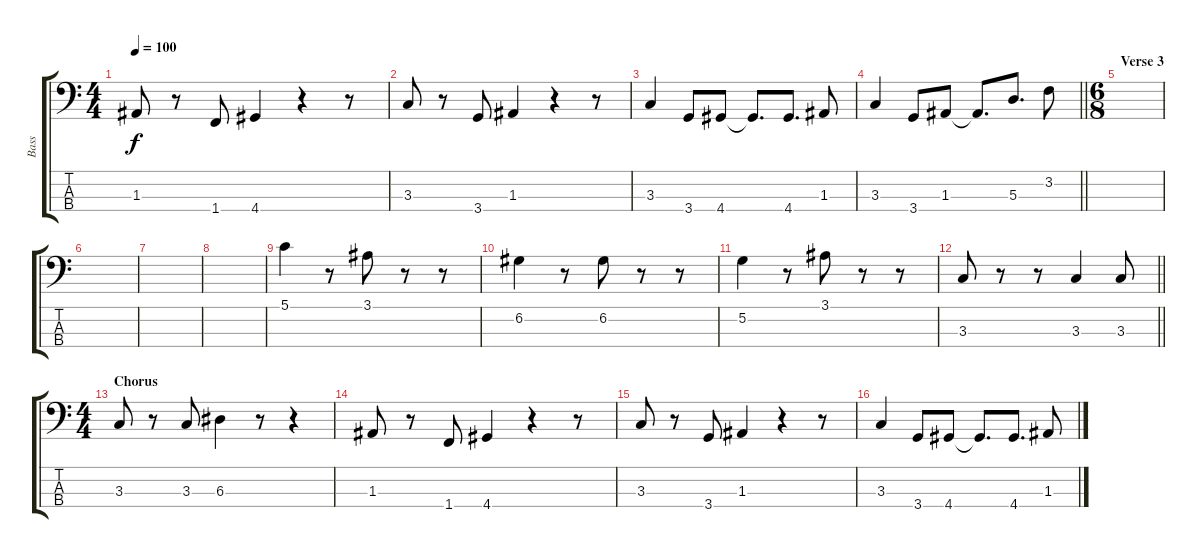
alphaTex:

\track ("Bass" "Bass") {instrument electricbassfinger}
\staff {score tabs}
\tuning (G2 D2 A1 E1) {hide}
\ts (4 4)
\tempo 100
\clef f4
\ks c
1.3.8{dy f} r.8 1.4.8 4.4.4 r.4 r.8 |
3.3.8 r.8 3.4.8 1.3.4 r.4 r.8 |
3.3.4 3.4.8 4.4.8 4.4{t}.8{d} 4.4.8{d} 1.3.8 |
\barLineRight lightlight
3.3.4 3.4.8 1.3.8 1.3{t}.8{d} 5.3.8{d} 3.2.8 |
\ts (6 8)
\section ("" "Verse 3")
|
|
|
|
5.1.4 r.8 3.1.8 r.8 r.8 |
6.2.4 r.8 6.2.8 r.8 r.8 |
5.2.4 r.8 3.1.8 r.8 r.8 |
\barLineRight lightlight
3.3.8 r.8 r.8 3.3.4 3.3.8 |
\ts (4 4)
\section ("" "Chorus")
3.3.8 r.8 3.3.8 6.3.4 r.8 r.4 |
1.3.8 r.8 1.4.8 4.4.4 r.4 r.8 |
3.3.8 r.8 3.4.8 1.3.4 r.4 r.8 |
3.3.4 3.4.8 4.4.8 4.4{t}.8{d} 4.4.8{d} 1.3.8
